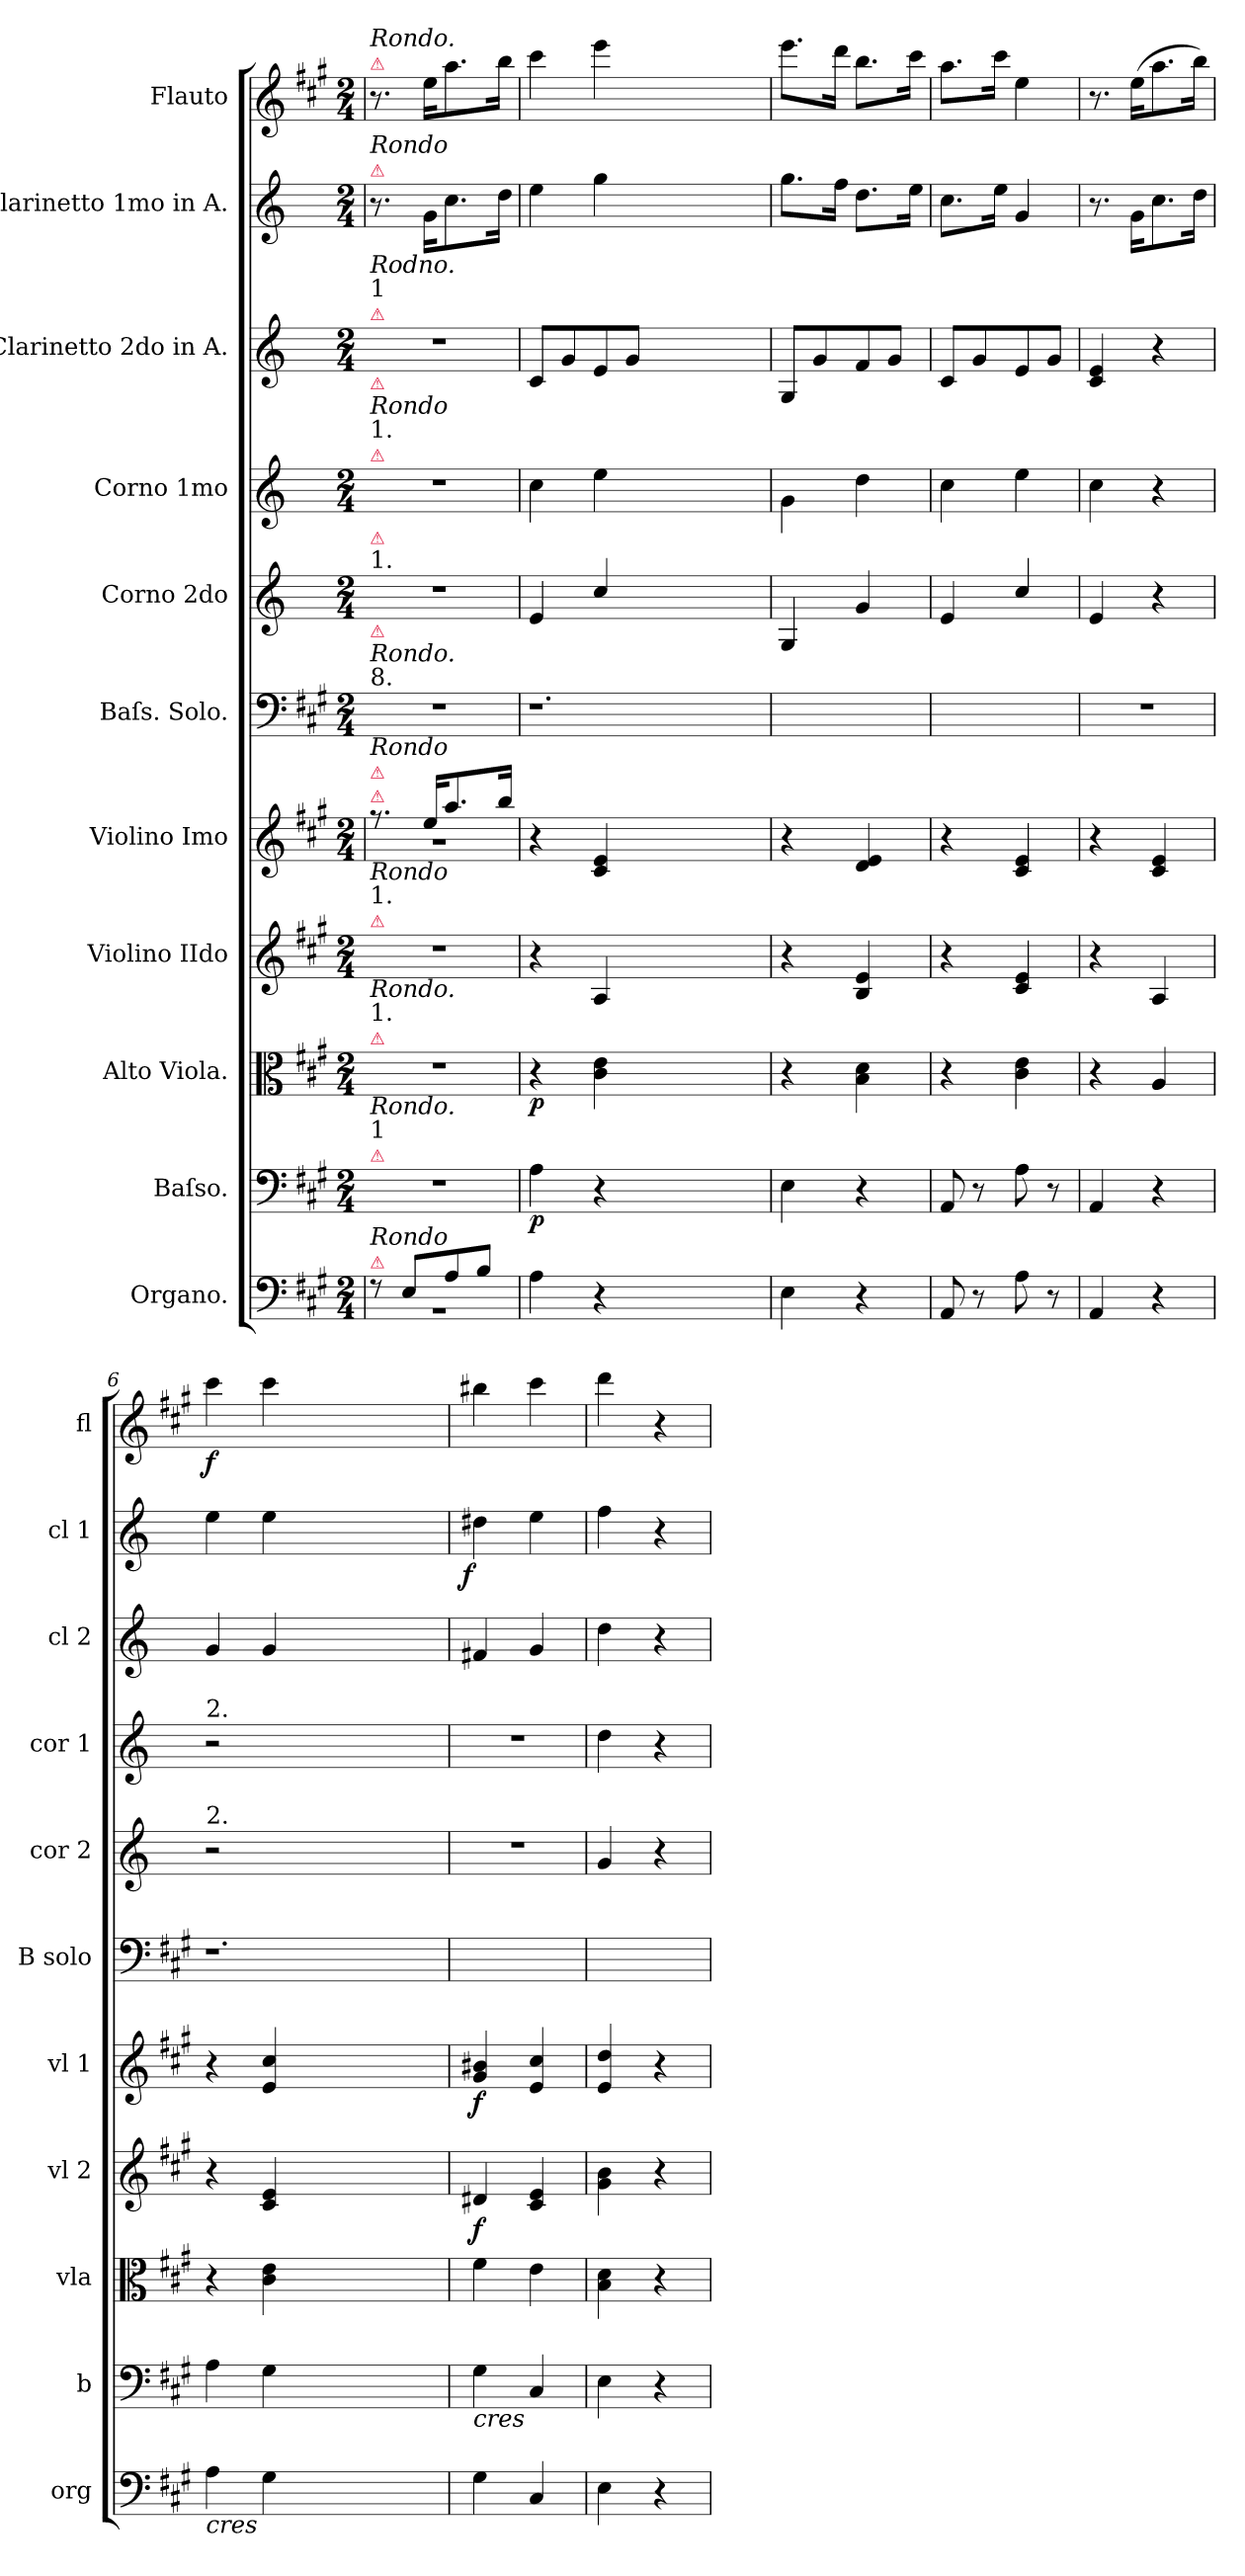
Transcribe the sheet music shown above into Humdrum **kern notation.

**kern	**dynam	**kern	**dynam	**kern	**dynam	**kern	**dynam	**kern	**dynam	**kern	**kern	**kern	**kern	**kern	**dynam	**kern	**dynam
*part11	*part11	*part10	*part10	*part9	*part9	*part8	*part8	*part7	*part7	*part6	*part5	*part4	*part3	*part2	*part2	*part1	*part1
*staff11	*staff11	*staff10	*staff10	*staff9	*staff9	*staff8	*staff8	*staff7	*staff7	*staff6	*staff5	*staff4	*staff3	*staff2	*staff2	*staff1	*staff1
*I"Organo.	*	*I"Baſso.	*	*I"Alto Viola.	*	*I"Violino IIdo	*	*I"Violino Imo	*	*I"Baſs. Solo.	*I"Corno 2do	*I"Corno 1mo	*I"Clarinetto 2do in A.	*I"Clarinetto 1mo in A.	*	*I"Flauto	*
*I'org	*	*I'b	*	*I'vla	*	*I'vl 2	*	*I'vl 1	*	*I'B solo	*I'cor 2	*I'cor 1	*I'cl 2	*I'cl 1	*	*I'fl	*
*clefF4	*	*clefF4	*	*clefC3	*	*clefG2	*	*clefG2	*	*clefF4	*clefG2	*clefG2	*clefG2	*clefG2	*	*clefG2	*
*	*	*	*	*	*	*	*	*	*	*	*ITrd2c3	*ITrd2c3	*ITrd2c3	*ITrd2c3	*	*	*
*k[f#c#g#]	*	*k[f#c#g#]	*	*k[f#c#g#]	*	*k[f#c#g#]	*	*k[f#c#g#]	*	*k[f#c#g#]	*k[f#c#g#]	*k[f#c#g#]	*k[f#c#g#]	*k[f#c#g#]	*	*k[f#c#g#]	*
*A:	*	*A:	*	*A:	*	*A:	*	*A:	*	*A:	*A:	*A:	*A:	*A:	*	*A:	*
*M2/4	*	*M2/4	*	*M2/4	*	*M2/4	*	*M2/4	*	*M2/4	*M2/4	*M2/4	*M2/4	*M2/4	*	*M2/4	*
=1	=1	=1	=1	=1	=1	=1	=1	=1	=1	=1!|:	=1	=1	=1	=1	=1	=1	=1
*^	*	*	*	*	*	*	*	*^	*	*	*	*	*	*	*	*	*
!	!	!	!	!	!	!	!	!	!	!	!	!	!	!	!	!	!	!LO:TX:a:color=crimson:t=⚠	!
!	!	!	!	!	!	!	!	!	!	!	!	!	!	!	!	!	!	!LO:TX:a:i:t=Rondo.	!
!	!	!	!	!	!	!	!	!	!	!	!	!	!	!	!	!LO:TX:a:color=crimson:t=⚠	!	!	!
!	!	!	!	!	!	!	!	!	!	!	!	!	!	!	!	!LO:TX:a:i:t=Rondo	!	!	!
!	!	!	!	!	!	!	!	!	!	!	!	!	!	!	!LO:TX:a:color=crimson:t=⚠	!	!	!	!
!	!	!	!	!	!	!	!	!	!	!	!	!	!	!	!LO:TX:a:t=1	!	!	!	!
!	!	!	!	!	!	!	!	!	!	!	!	!	!	!	!LO:TX:a:i:t=Rodno.	!	!	!	!
!	!	!	!	!	!	!	!	!	!	!	!	!	!	!LO:TX:a:color=crimson:t=⚠	!	!	!	!	!
!	!	!	!	!	!	!	!	!	!	!	!	!	!	!LO:TX:a:t=1.	!	!	!	!	!
!	!	!	!	!	!	!	!	!	!	!	!	!	!	!LO:TX:a:i:t=Rondo	!	!	!	!	!
!	!	!	!	!	!	!	!	!	!	!	!	!	!	!LO:TX:a:color=crimson:t=⚠	!	!	!	!	!
!	!	!	!	!	!	!	!	!	!	!	!	!	!LO:TX:a:t=1.	!	!	!	!	!	!
!	!	!	!	!	!	!	!	!	!	!	!	!	!LO:TX:a:color=crimson:t=⚠	!	!	!	!	!	!
!	!	!	!	!	!	!	!	!	!	!	!	!LO:TX:a:t=8.	!	!	!	!	!	!	!
!	!	!	!	!	!	!	!	!	!	!	!	!LO:TX:a:i:t=Rondo.	!	!	!	!	!	!	!
!	!	!	!	!	!	!	!	!	!	!	!	!LO:TX:a:color=crimson:t=⚠	!	!	!	!	!	!	!
!	!	!	!	!	!	!	!	!	!LO:TX:a:color=crimson:t=⚠	!	!	!	!	!	!	!	!	!	!
!	!	!	!	!	!	!	!	!	!LO:TX:a:color=crimson:t=⚠	!	!	!	!	!	!	!	!	!	!
!	!	!	!	!	!	!	!	!	!LO:TX:a:i:t=Rondo	!	!	!	!	!	!	!	!	!	!
!	!	!	!	!	!	!	!LO:TX:a:color=crimson:t=⚠	!	!	!	!	!	!	!	!	!	!	!	!
!	!	!	!	!	!	!	!LO:TX:a:t=1.	!	!	!	!	!	!	!	!	!	!	!	!
!	!	!	!	!	!	!	!LO:TX:a:i:t=Rondo	!	!	!	!	!	!	!	!	!	!	!	!
!	!	!	!	!	!LO:TX:a:color=crimson:t=⚠	!	!	!	!	!	!	!	!	!	!	!	!	!	!
!	!	!	!	!	!LO:TX:a:t=1.	!	!	!	!	!	!	!	!	!	!	!	!	!	!
!	!	!	!	!	!LO:TX:a:i:t=Rondo.	!	!	!	!	!	!	!	!	!	!	!	!	!	!
!	!	!	!LO:TX:a:color=crimson:t=⚠	!	!	!	!	!	!	!	!	!	!	!	!	!	!	!	!
!	!	!	!LO:TX:a:t=1	!	!	!	!	!	!	!	!	!	!	!	!	!	!	!	!
!	!	!	!LO:TX:a:i:t=Rondo.	!	!	!	!	!	!	!	!	!	!	!	!	!	!	!	!
!LO:TX:a:color=crimson:t=⚠	!	!	!	!	!	!	!	!	!	!	!	!	!	!	!	!	!	!	!
!LO:TX:a:i:t=Rondo	!	!	!	!	!	!	!	!	!	!	!	!	!	!	!	!	!	!	!
8r	2r	.	2r	.	2r	.	2r	.	8.r	2r	.	2r	2r	2r	2r	8.r	.	8.r	.
8E!/L	.	.	.	.	.	.	.	.	.	.	.	.	.	.	.	.	.	.	.
.	.	.	.	.	.	.	.	.	16ee!/KL	.	.	.	.	.	.	16e\KL	.	16ee\KL	.
8A!/	.	.	.	.	.	.	.	.	8.aa!/	.	.	.	.	.	.	8.a\	.	8.aa\	.
8B!/J	.	.	.	.	.	.	.	.	.	.	.	.	.	.	.	.	.	.	.
.	.	.	.	.	.	.	.	.	16bb!/Jk	.	.	.	.	.	.	16b\Jk	.	16bb\Jk	.
*v	*v	*	*	*	*	*	*	*	*v	*v	*	*	*	*	*	*	*	*	*
=2	=2	=2	=2	=2	=2	=2	=2	=2	=2	=2	=2	=2	=2	=2	=2	=2	=2
!	!LO:DY:b:rj	!	!LO:DY:b	!	!LO:DY:b	!	!	!	!LO:DY:b:rj	!	!	!	!	!	!	!	!
4A\	p&colon;	4A\	p	4r	p	4r	.	4r	p&colon;	1.r	4c#/	4a\	8A/L	4cc#\	.	4ccc#\	.
.	.	.	.	.	.	.	.	.	.	.	.	.	8e/	.	.	.	.
4r	.	4r	.	4c#\ 4e\	.	4A/	.	4c#/ 4e/	.	.	4a/	4cc#\	8c#/	4ee\	.	4eee\	.
.	.	.	.	.	.	.	.	.	.	.	.	.	8e/J	.	.	.	.
1ryy	.	1ryy	.	1ryy	.	1ryy	.	1ryy	.	.	1ryy	1ryy	1ryy	1ryy	.	1ryy	.
=3	=3	=3	=3	=3	=3	=3	=3	=3	=3	=3	=3	=3	=3	=3	=3	=3	=3
4E\	.	4E\	.	4r	.	4r	.	4r	.	2ryy	4E/	4e\	8E/L	8.ee\L	.	8.eee\L	.
.	.	.	.	.	.	.	.	.	.	.	.	.	8e/	.	.	.	.
.	.	.	.	.	.	.	.	.	.	.	.	.	.	16dd\Jk	.	16ddd\Jk	.
4r	.	4r	.	4B\ 4d\	.	4B/ 4e/	.	4d/ 4e/	.	.	4e/	4b\	8d/	8.b\L	.	8.bb\L	.
.	.	.	.	.	.	.	.	.	.	.	.	.	8e/J	.	.	.	.
.	.	.	.	.	.	.	.	.	.	.	.	.	.	16cc#\Jk	.	16ccc#\Jk	.
=4	=4	=4	=4	=4	=4	=4	=4	=4	=4	=4	=4	=4	=4	=4	=4	=4	=4
8AA/	.	8AA/	.	4r	.	4r	.	4r	.	2ryy	4c#/	4a\	8A/L	8.a\L	.	8.aa\L	.
8r	.	8r	.	.	.	.	.	.	.	.	.	.	8e/	.	.	.	.
.	.	.	.	.	.	.	.	.	.	.	.	.	.	16cc#\Jk	.	16ccc#\Jk	.
8A\	.	8A\	.	4c#\ 4e\	.	4c#/ 4e/	.	4c#/ 4e/	.	.	4a/	4cc#\	8c#/	4e/	.	4ee\	.
8r	.	8r	.	.	.	.	.	.	.	.	.	.	8e/J	.	.	.	.
=5	=5	=5	=5	=5	=5	=5	=5	=5	=5	=5	=5	=5	=5	=5	=5	=5	=5
4AA/	.	4AA/	.	4r	.	4r	.	4r	.	2r	4c#/	4a\	4A/ 4c#/	8.r	.	8.r	.
.	.	.	.	.	.	.	.	.	.	.	.	.	.	16e\KL	.	(>16ee\KL	.
4r	.	4r	.	4A/	.	4A/	.	4c#/ 4e/	.	.	4r	4r	4r	8.a\	.	8.aa\	.
.	.	.	.	.	.	.	.	.	.	.	.	.	.	16b\Jk	.	16bb\Jk)	.
=6	=6	=6	=6	=6	=6	=6	=6	=6	=6	=6	=6	=6	=6	=6	=6	=6	=6
!	!	!	!	!	!	!	!	!	!	!	!	!LO:TX:a:t=2.	!	!	!	!	!
!	!	!	!	!	!	!	!	!	!	!	!LO:TX:a:t=2.	!	!	!	!	!	!
!LO:TX:b:i:t=cres	!	!	!	!	!	!	!	!	!	!	!	!	!	!	!	!	!
4A\	.	4A\	.	4r	.	4r	.	4r	.	1.r	2r	2r	4e/	4cc#\	.	4ccc#\	f
4G#\	.	4G#\	.	4c#\ 4e\	.	4c#/ 4e/	.	4e/ 4cc#/	.	.	.	.	4e/	4cc#\	.	4ccc#\	.
1ryy	.	1ryy	.	1ryy	.	1ryy	.	1ryy	.	.	1ryy	1ryy	1ryy	1ryy	.	1ryy	.
=7	=7	=7	=7	=7	=7	=7	=7	=7	=7	=7	=7	=7	=7	=7	=7	=7	=7
!	!	!LO:TX:b:i:t=cres	!	!	!	!	!	!	!	!	!	!	!	!	!	!	!
!	!	!	!	!	!LO:DY:b	!	!LO:DY:b	!	!LO:DY:b	!	!	!	!	!	!LO:DY:rj	!	!
4G#\	.	4G#\	.	4f#\	fo	4d#X/	f	4g#/ 4b#X/	f	2ryy	2r	2r	4d#X/	4b#X\	f	4bb#X\	.
4C#/	.	4C#/	.	4e\	.	4c#/ 4e/	.	4e/ 4cc#/	.	.	.	.	4e/	4cc#\	.	4ccc#\	.
=8	=8	=8	=8	=8	=8	=8	=8	=8	=8	=8	=8	=8	=8	=8	=8	=8	=8
4E\	.	4E\	.	4B\ 4d\	.	4g#\ 4b\	.	4e/ 4dd/	.	2ryy	4e/	4b\	4b\	4dd\	.	4ddd\	.
4r	.	4r	.	4r	.	4r	.	4r	.	.	4r	4r	4r	4r	.	4r	.
=	=	=	=	=	=	=	=	=	=	=	=	=	=	=	=	=	=
*-	*-	*-	*-	*-	*-	*-	*-	*-	*-	*-	*-	*-	*-	*-	*-	*-	*-
